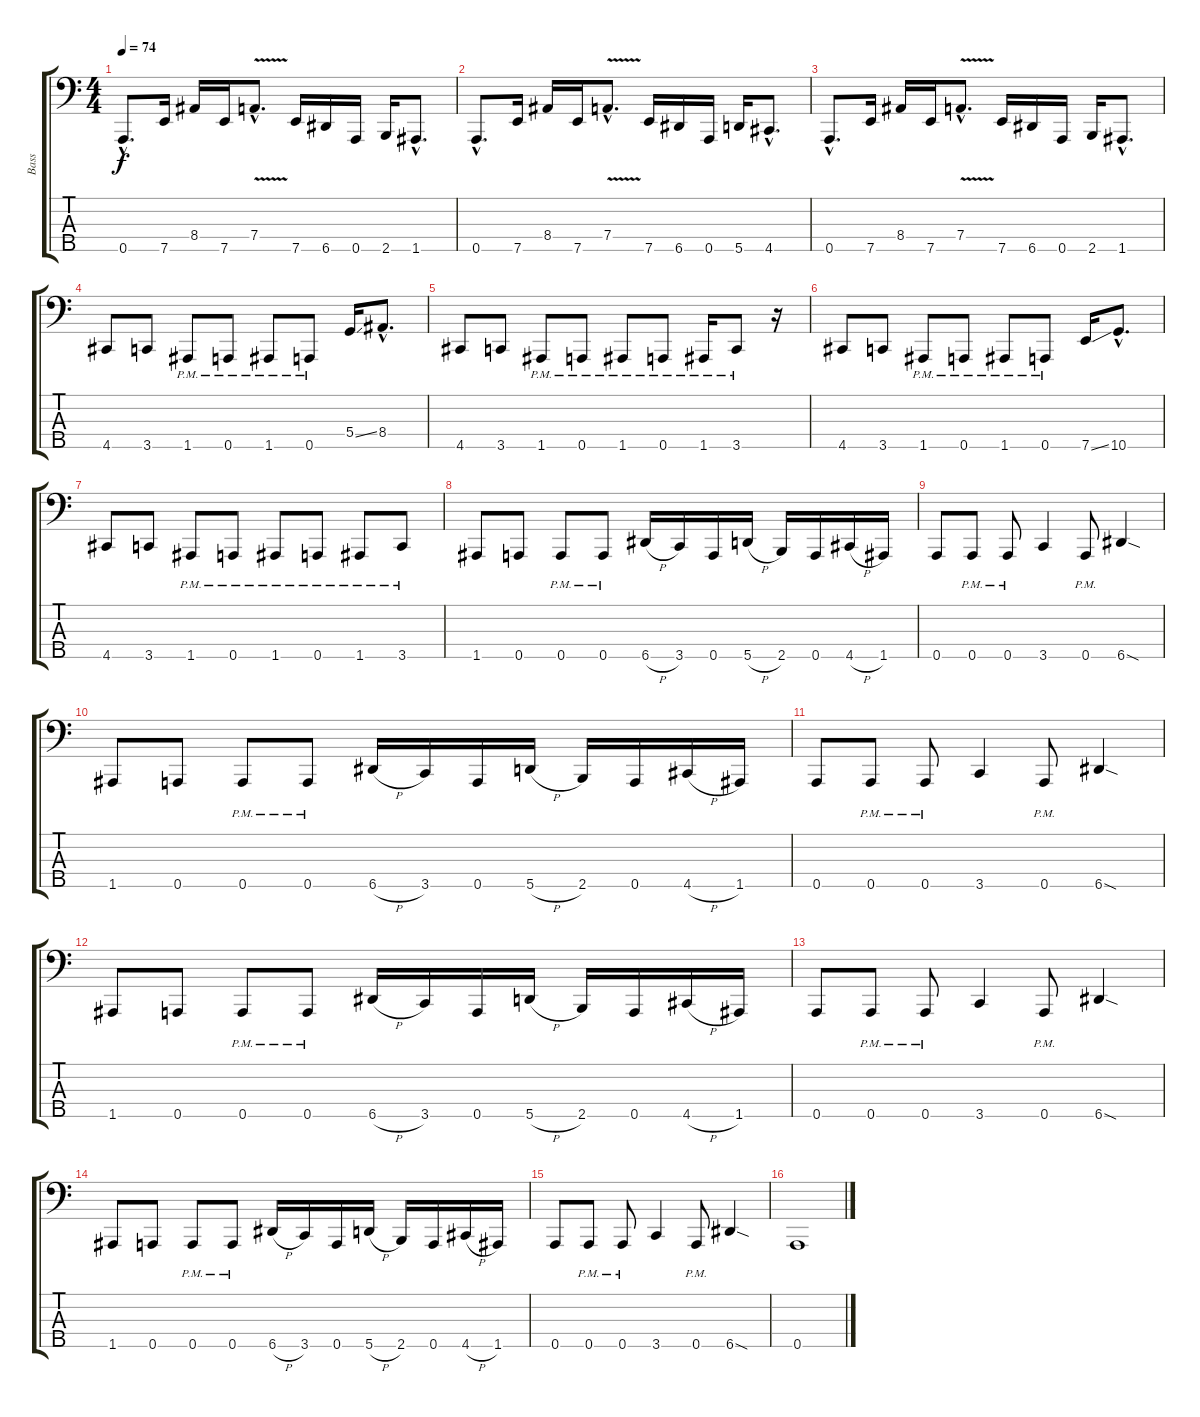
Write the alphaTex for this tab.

\track ("Bass" "Bass") {instrument electricbassfinger}
\staff {score tabs}
\tuning (F2 C2 G1 D1 A0) {hide}
\ts (4 4)
\tempo 74
\clef f4
\ks c
0.5{hac}.8{d dy f} 7.5.16 8.4.16 7.5.16 7.4{v hac}.8{d} 7.5.16 6.5.16 0.5.16 2.5.16 1.5{hac}.8{d} |
0.5{hac}.8{d} 7.5.16 8.4.16 7.5.16 7.4{v hac}.8{d} 7.5.16 6.5.16 0.5.16 5.5.16 4.5{hac}.8{d} |
0.5{hac}.8{d} 7.5.16 8.4.16 7.5.16 7.4{v hac}.8{d} 7.5.16 6.5.16 0.5.16 2.5.16 1.5{hac}.8{d} |
\section ("" "")
4.5.8 3.5.8 1.5{pm}.8 0.5{pm}.8 1.5{pm}.8 0.5{pm}.8 5.4{ss}.16 8.4{hac}.8{d} |
4.5.8 3.5.8 1.5{pm}.8 0.5{pm}.8 1.5{pm}.8 0.5{pm}.8 1.5{pm}.16 3.5{pm}.8 r.16 |
4.5.8 3.5.8 1.5{pm}.8 0.5{pm}.8 1.5{pm}.8 0.5{pm}.8 7.5{ss}.16 10.5{hac}.8{d} |
4.5.8 3.5.8 1.5{pm}.8 0.5{pm}.8 1.5{pm}.8 0.5{pm}.8 1.5{pm}.8 3.5{pm}.8 |
\section ("" "")
1.5.8 0.5.8 0.5{pm}.8 0.5{pm}.8 6.5{h}.16 3.5.16 0.5.16 5.5{h}.16 2.5.16 0.5.16 4.5{h}.16 1.5.16 |
0.5.8 0.5{pm}.8 0.5{pm}.8 3.5.4 0.5{pm}.8 6.5{sod}.4 |
1.5.8 0.5.8 0.5{pm}.8 0.5{pm}.8 6.5{h}.16 3.5.16 0.5.16 5.5{h}.16 2.5.16 0.5.16 4.5{h}.16 1.5.16 |
0.5.8 0.5{pm}.8 0.5{pm}.8 3.5.4 0.5{pm}.8 6.5{sod}.4 |
1.5.8 0.5.8 0.5{pm}.8 0.5{pm}.8 6.5{h}.16 3.5.16 0.5.16 5.5{h}.16 2.5.16 0.5.16 4.5{h}.16 1.5.16 |
0.5.8 0.5{pm}.8 0.5{pm}.8 3.5.4 0.5{pm}.8 6.5{sod}.4 |
1.5.8 0.5.8 0.5{pm}.8 0.5{pm}.8 6.5{h}.16 3.5.16 0.5.16 5.5{h}.16 2.5.16 0.5.16 4.5{h}.16 1.5.16 |
0.5.8 0.5{pm}.8 0.5{pm}.8 3.5.4 0.5{pm}.8 6.5{sod}.4 |
\section ("" "")
0.5.1
